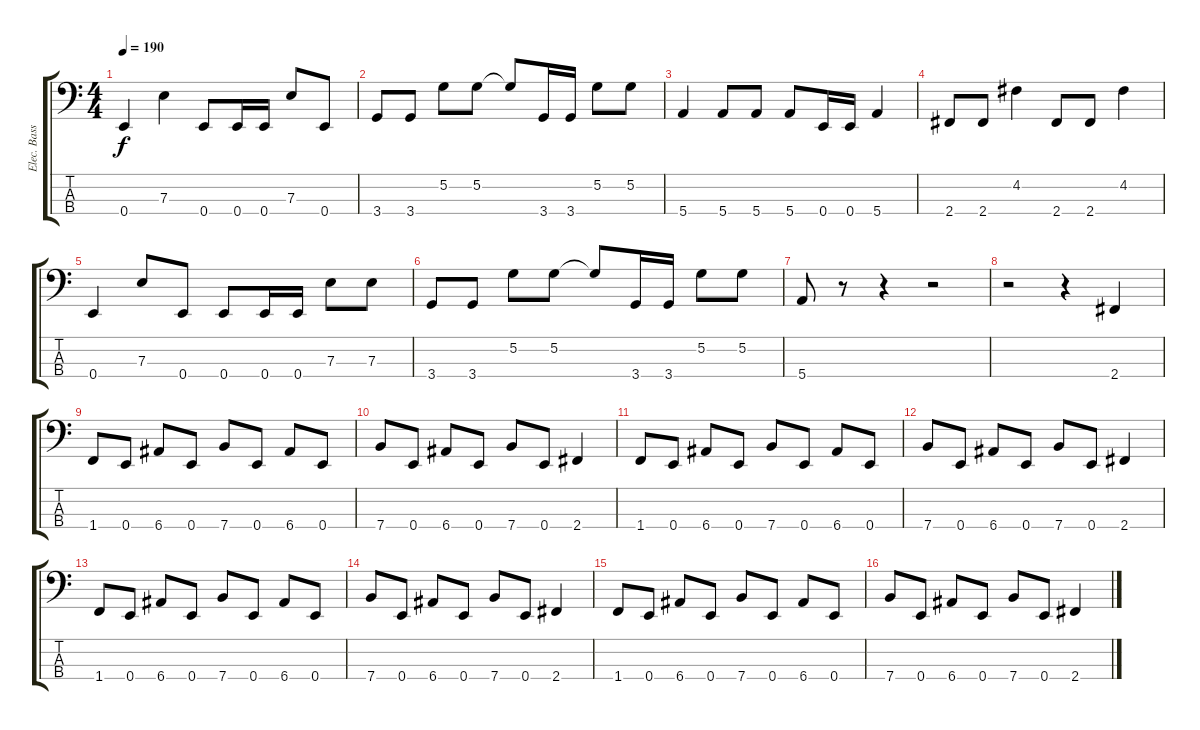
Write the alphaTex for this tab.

\track ("Elec. Bass" "Elec. Bass") {instrument electricbasspick}
\staff {score tabs}
\tuning (G2 D2 A1 E1) {hide}
\ts (4 4)
\tempo 190
\clef f4
\ks c
0.4.4{dy f} 7.3.4 0.4.8 0.4.16 0.4.16 7.3.8 0.4.8 |
3.4.8 3.4.8 5.2.8 5.2.8 5.2{t}.8 3.4.16 3.4.16 5.2.8 5.2.8 |
5.4.4 5.4.8 5.4.8 5.4.8 0.4.16 0.4.16 5.4.4 |
2.4.8 2.4.8 4.2.4 2.4.8 2.4.8 4.2.4 |
0.4.4 7.3.8 0.4.8 0.4.8 0.4.16 0.4.16 7.3.8 7.3.8 |
3.4.8 3.4.8 5.2.8 5.2.8 5.2{t}.8 3.4.16 3.4.16 5.2.8 5.2.8 |
5.4.8 r.8 r.4 r.2 |
r.2 r.4 2.4.4 |
1.4.8 0.4.8 6.4.8 0.4.8 7.4.8 0.4.8 6.4.8 0.4.8 |
7.4.8 0.4.8 6.4.8 0.4.8 7.4.8 0.4.8 2.4.4 |
1.4.8 0.4.8 6.4.8 0.4.8 7.4.8 0.4.8 6.4.8 0.4.8 |
7.4.8 0.4.8 6.4.8 0.4.8 7.4.8 0.4.8 2.4.4 |
1.4.8 0.4.8 6.4.8 0.4.8 7.4.8 0.4.8 6.4.8 0.4.8 |
7.4.8 0.4.8 6.4.8 0.4.8 7.4.8 0.4.8 2.4.4 |
1.4.8 0.4.8 6.4.8 0.4.8 7.4.8 0.4.8 6.4.8 0.4.8 |
7.4.8 0.4.8 6.4.8 0.4.8 7.4.8 0.4.8 2.4.4
